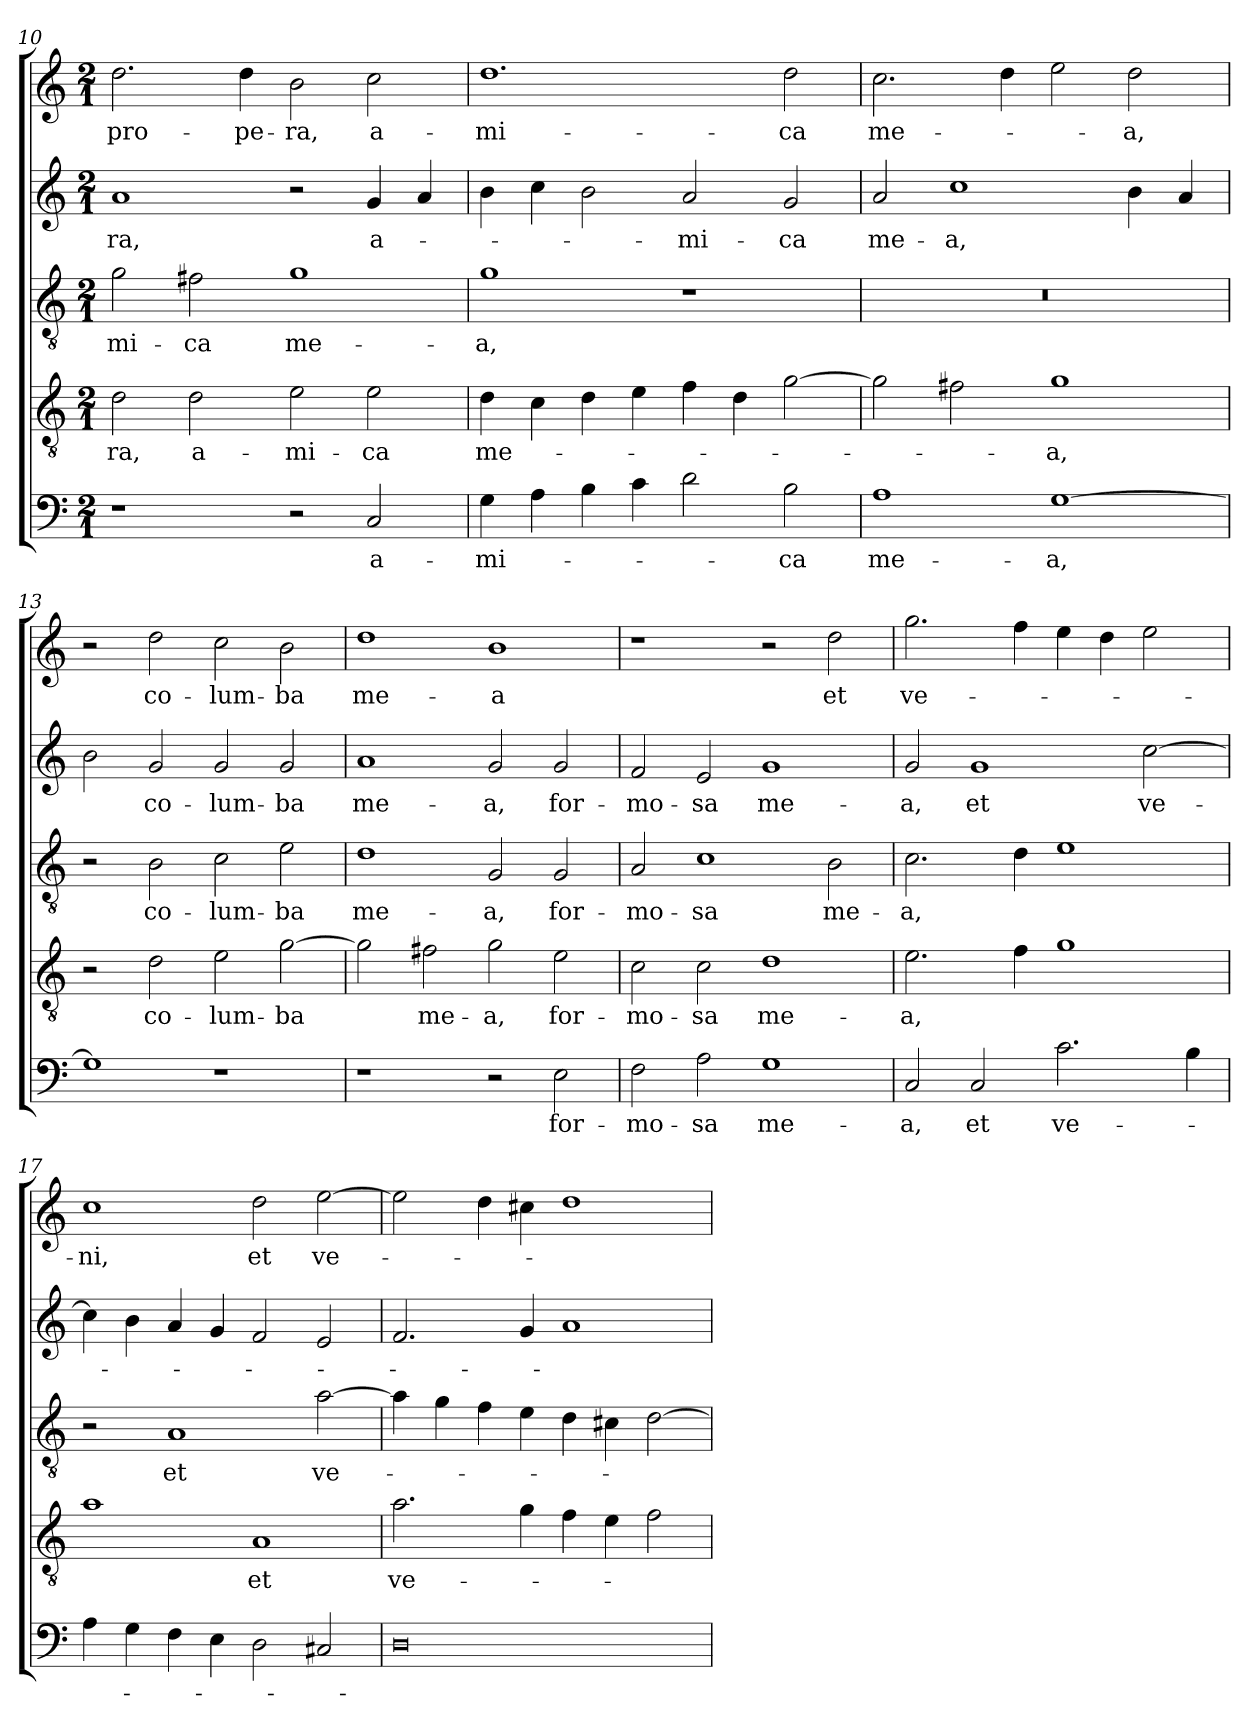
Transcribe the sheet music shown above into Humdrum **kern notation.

**kern	**text	**kern	**text	**kern	**text	**kern	**text	**kern	**text
*part5	*part5	*part4	*part4	*part3	*part3	*part2	*part2	*part1	*part1
*staff5	*staff5	*staff4	*staff4	*staff3	*staff3	*staff2	*staff2	*staff1	*staff1
*clefF4	*	*clefGv2	*	*clefGv2	*	*clefG2	*	*clefG2	*
*k[]	*	*k[]	*	*k[]	*	*k[]	*	*k[]	*
*C:	*	*C:	*	*C:	*	*C:	*	*C:	*
*M2/1	*	*M2/1	*	*M2/1	*	*M2/1	*	*M2/1	*
=10	=10	=10	=10	=10	=10	=10	=10	=10	=10
!	!	!	!LO:LY:b	!	!LO:LY:b	!	!LO:LY:b	!	!LO:LY:b
1r	.	2d\	-ra,	2g\	-mi-	1a	-ra,	2.dd\	pro-
!	!	!	!LO:LY:b	!	!LO:LY:b	!	!	!	!
.	.	2d\	a-	2f#X\	-ca	.	.	.	.
!	!	!	!	!	!	!	!	!	!LO:LY:b
.	.	.	.	.	.	.	.	4dd\	-pe-
!	!	!	!LO:LY:b	!	!LO:LY:b	!	!	!	!LO:LY:b
2r	.	2e\	-mi-	1g	me-	2r	.	2b\	-ra,
!	!LO:LY:b	!	!LO:LY:b	!	!	!	!LO:LY:b	!	!LO:LY:b
2C/	a-	2e\	-ca	.	.	4g/	a-	2cc\	a-
.	.	.	.	.	.	4a/	.	.	.
=11	=11	=11	=11	=11	=11	=11	=11	=11	=11
!	!LO:LY:b	!	!LO:LY:b	!	!LO:LY:b	!	!	!	!LO:LY:b
4G\	-mi-	4d\	me-	1g	-a,	4b\	.	1.dd	-mi-
4A\	.	4c\	.	.	.	4cc\	.	.	.
4B\	.	4d\	.	.	.	2b\	.	.	.
4c\	.	4e\	.	.	.	.	.	.	.
!	!	!	!	!	!	!	!LO:LY:b	!	!
2d\	.	4f\	.	1r	.	2a/	-mi-	.	.
.	.	4d\	.	.	.	.	.	.	.
!	!LO:LY:b	!	!	!	!	!	!LO:LY:b	!	!LO:LY:b
2B\	-ca	[2g\	.	.	.	2g/	-ca	2dd\	-ca
=12	=12	=12	=12	=12	=12	=12	=12	=12	=12
!	!LO:LY:b	!	!	!	!	!	!LO:LY:b	!	!LO:LY:b
1A	me-	2g\]	.	0r	.	2a/	me-	2.cc\	me-
!	!	!	!	!	!	!	!LO:LY:b	!	!
.	.	2f#X\	.	.	.	1cc	-a,	.	.
.	.	.	.	.	.	.	.	4dd\	.
!	!LO:LY:b	!	!LO:LY:b	!	!	!	!	!	!
[1G	-a,	1g	-a,	.	.	.	.	2ee\	.
!	!	!	!	!	!	!	!	!	!LO:LY:b
.	.	.	.	.	.	4b\	.	2dd\	-a,
.	.	.	.	.	.	4a/	.	.	.
!!LO:LB:g=z
=13	=13	=13	=13	=13	=13	=13	=13	=13	=13
1G]	.	2r	.	2r	.	2b\	.	2r	.
!	!	!	!LO:LY:b	!	!LO:LY:b	!	!LO:LY:b	!	!LO:LY:b
.	.	2d\	co-	2B\	co-	2g/	co-	2dd\	co-
!	!	!	!LO:LY:b	!	!LO:LY:b	!	!LO:LY:b	!	!LO:LY:b
1r	.	2e\	-lum-	2c\	-lum-	2g/	-lum-	2cc\	-lum-
!	!	!	!LO:LY:b	!	!LO:LY:b	!	!LO:LY:b	!	!LO:LY:b
.	.	[2g\	-ba	2e\	-ba	2g/	-ba	2b\	-ba
=14	=14	=14	=14	=14	=14	=14	=14	=14	=14
!	!	!	!	!	!LO:LY:b	!	!LO:LY:b	!	!LO:LY:b
1r	.	2g\]	.	1d	me-	1a	me-	1dd	me-
!	!	!	!LO:LY:b	!	!	!	!	!	!
.	.	2f#X\	me-	.	.	.	.	.	.
!	!	!	!LO:LY:b	!	!LO:LY:b	!	!LO:LY:b	!	!LO:LY:b
2r	.	2g\	-a,	2G/	-a,	2g/	-a,	1b	-a
!	!LO:LY:b	!	!LO:LY:b	!	!LO:LY:b	!	!LO:LY:b	!	!
2E\	for-	2e\	for-	2G/	for-	2g/	for-	.	.
=15	=15	=15	=15	=15	=15	=15	=15	=15	=15
!	!LO:LY:b	!	!LO:LY:b	!	!LO:LY:b	!	!LO:LY:b	!	!
2F\	-mo-	2c\	-mo-	2A/	-mo-	2f/	-mo-	1r	.
!	!LO:LY:b	!	!LO:LY:b	!	!LO:LY:b	!	!LO:LY:b	!	!
2A\	-sa	2c\	-sa	1c	-sa	2e/	-sa	.	.
!	!LO:LY:b	!	!LO:LY:b	!	!	!	!LO:LY:b	!	!
1G	me-	1d	me-	.	.	1g	me-	2r	.
!	!	!	!	!	!LO:LY:b	!	!	!	!LO:LY:b
.	.	.	.	2B\	me-	.	.	2dd\	et
=16	=16	=16	=16	=16	=16	=16	=16	=16	=16
!	!LO:LY:b	!	!LO:LY:b	!	!LO:LY:b	!	!LO:LY:b	!	!LO:LY:b
2C/	-a,	2.e\	-a,	2.c\	-a,	2g/	-a,	2.gg\	ve-
!	!LO:LY:b	!	!	!	!	!	!LO:LY:b	!	!
2C/	et	.	.	.	.	1g	et	.	.
.	.	4f\	.	4d\	.	.	.	4ff\	.
!	!LO:LY:b	!	!	!	!	!	!	!	!
2.c\	ve-	1g	.	1e	.	.	.	4ee\	.
.	.	.	.	.	.	.	.	4dd\	.
!	!	!	!	!	!	!	!LO:LY:b	!	!
.	.	.	.	.	.	[2cc\	ve-	2ee\	.
4B\	.	.	.	.	.	.	.	.	.
=17	=17	=17	=17	=17	=17	=17	=17	=17	=17
!	!	!	!	!	!	!	!	!	!LO:LY:b
4A\	.	1a	.	2r	.	4cc\]	.	1cc	-ni,
4G\	.	.	.	.	.	4b\	.	.	.
!	!	!	!	!	!LO:LY:b	!	!	!	!
4F\	.	.	.	1A	et	4a/	.	.	.
4E\	.	.	.	.	.	4g/	.	.	.
!	!	!	!LO:LY:b	!	!	!	!	!	!LO:LY:b
2D\	.	1A	et	.	.	2f/	.	2dd\	et
!	!	!	!	!	!LO:LY:b	!	!	!	!LO:LY:b
2C#X/	.	.	.	[2a\	ve-	2e/	.	[2ee\	ve-
=18	=18	=18	=18	=18	=18	=18	=18	=18	=18
!	!	!	!LO:LY:b	!	!	!	!	!	!
0D	.	2.a\	ve-	4a\]	.	2.f/	.	2ee\]	.
.	.	.	.	4g\	.	.	.	.	.
.	.	.	.	4f\	.	.	.	4dd\	.
.	.	4g\	.	4e\	.	4g/	.	4cc#\	.
.	.	4f\	.	4d\	.	1a	.	1dd	.
.	.	4e\	.	4c#\	.	.	.	.	.
.	.	2f\	.	[2d\	.	.	.	.	.
=	=	=	=	=	=	=	=	=	=
*-	*-	*-	*-	*-	*-	*-	*-	*-	*-
